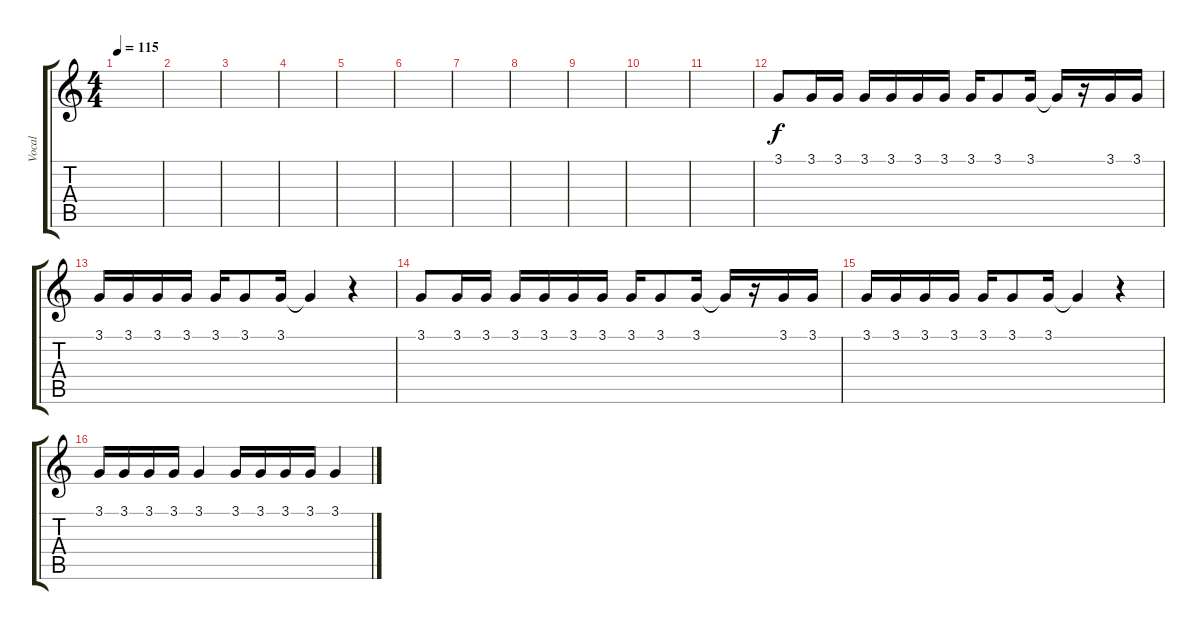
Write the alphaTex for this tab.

\track ("Vocal" "Vocal") {instrument fx5brightness}
\staff {score tabs}
\tuning (E4 B3 G3 D3 A2 E2) {hide}
\ts (4 4)
\tempo 115
\clef g2
\ks c
|
|
|
|
|
|
|
|
|
|
|
3.1.8 3.1.16 3.1.16 3.1.16 3.1.16 3.1.16 3.1.16 3.1.16 3.1.8 3.1.16 3.1{t}.16 r.16 3.1.16 3.1.16 |
3.1.16 3.1.16 3.1.16 3.1.16 3.1.16 3.1.8 3.1.16 3.1{t}.4 r.4 |
3.1.8 3.1.16 3.1.16 3.1.16 3.1.16 3.1.16 3.1.16 3.1.16 3.1.8 3.1.16 3.1{t}.16 r.16 3.1.16 3.1.16 |
3.1.16 3.1.16 3.1.16 3.1.16 3.1.16 3.1.8 3.1.16 3.1{t}.4 r.4 |
3.1.16 3.1.16 3.1.16 3.1.16 3.1.4 3.1.16 3.1.16 3.1.16 3.1.16 3.1.4
